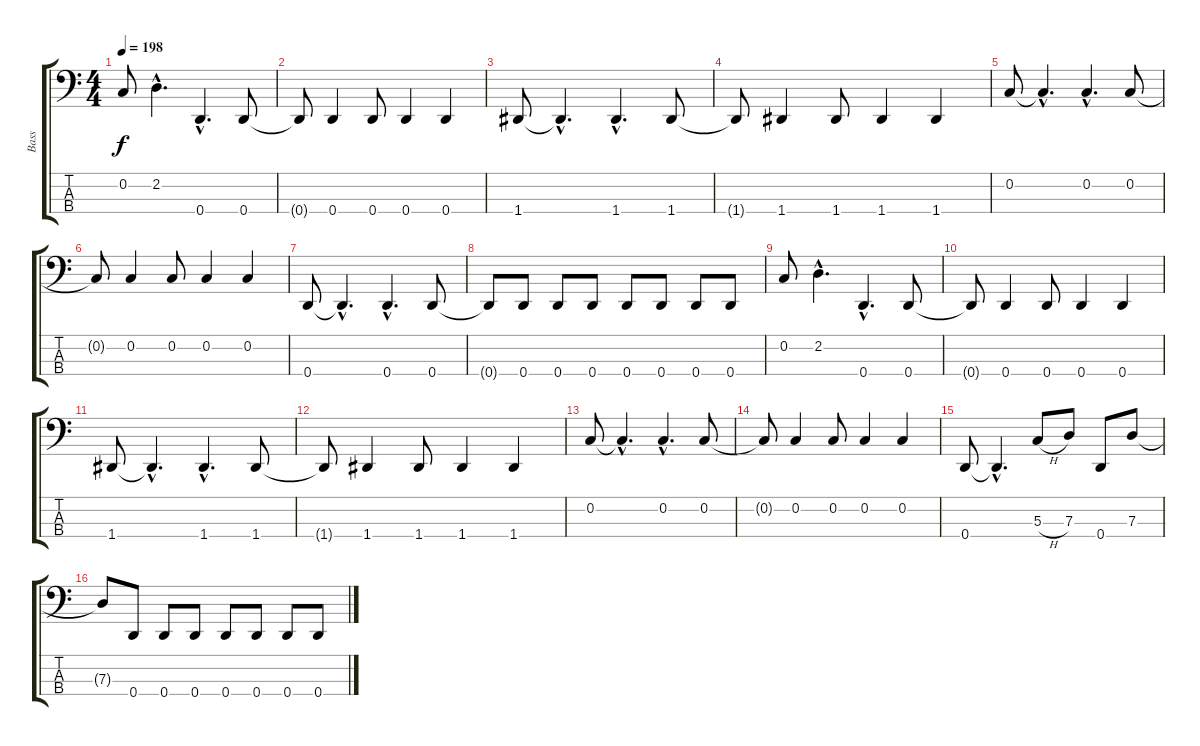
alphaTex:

\track ("Bass" "Bass") {instrument electricbassfinger}
\staff {score tabs}
\tuning (F2 C2 G1 D1) {hide}
\ts (4 4)
\tempo 198
\clef f4
\ks c
0.2.8{dy f} 2.2{hac}.4{d} 0.4{hac}.4{d} 0.4.8 |
0.4{t}.8 0.4.4 0.4.8 0.4.4 0.4.4 |
1.4.8 1.4{hac t}.4{d} 1.4{hac}.4{d} 1.4.8 |
1.4{t}.8 1.4.4 1.4.8 1.4.4 1.4.4 |
0.2.8 0.2{hac t}.4{d} 0.2{hac}.4{d} 0.2.8 |
0.2{t}.8 0.2.4 0.2.8 0.2.4 0.2.4 |
0.4.8 0.4{hac t}.4{d} 0.4{hac}.4{d} 0.4.8 |
0.4{t}.8 0.4.8 0.4.8 0.4.8 0.4.8 0.4.8 0.4.8 0.4.8 |
0.2.8 2.2{hac}.4{d} 0.4{hac}.4{d} 0.4.8 |
0.4{t}.8 0.4.4 0.4.8 0.4.4 0.4.4 |
1.4.8 1.4{hac t}.4{d} 1.4{hac}.4{d} 1.4.8 |
1.4{t}.8 1.4.4 1.4.8 1.4.4 1.4.4 |
0.2.8 0.2{hac t}.4{d} 0.2{hac}.4{d} 0.2.8 |
0.2{t}.8 0.2.4 0.2.8 0.2.4 0.2.4 |
0.4.8 0.4{hac t}.4{d} 5.3{h}.8 7.3.8 0.4.8 7.3.8 |
7.3{t}.8 0.4.8 0.4.8 0.4.8 0.4.8 0.4.8 0.4.8 0.4.8
